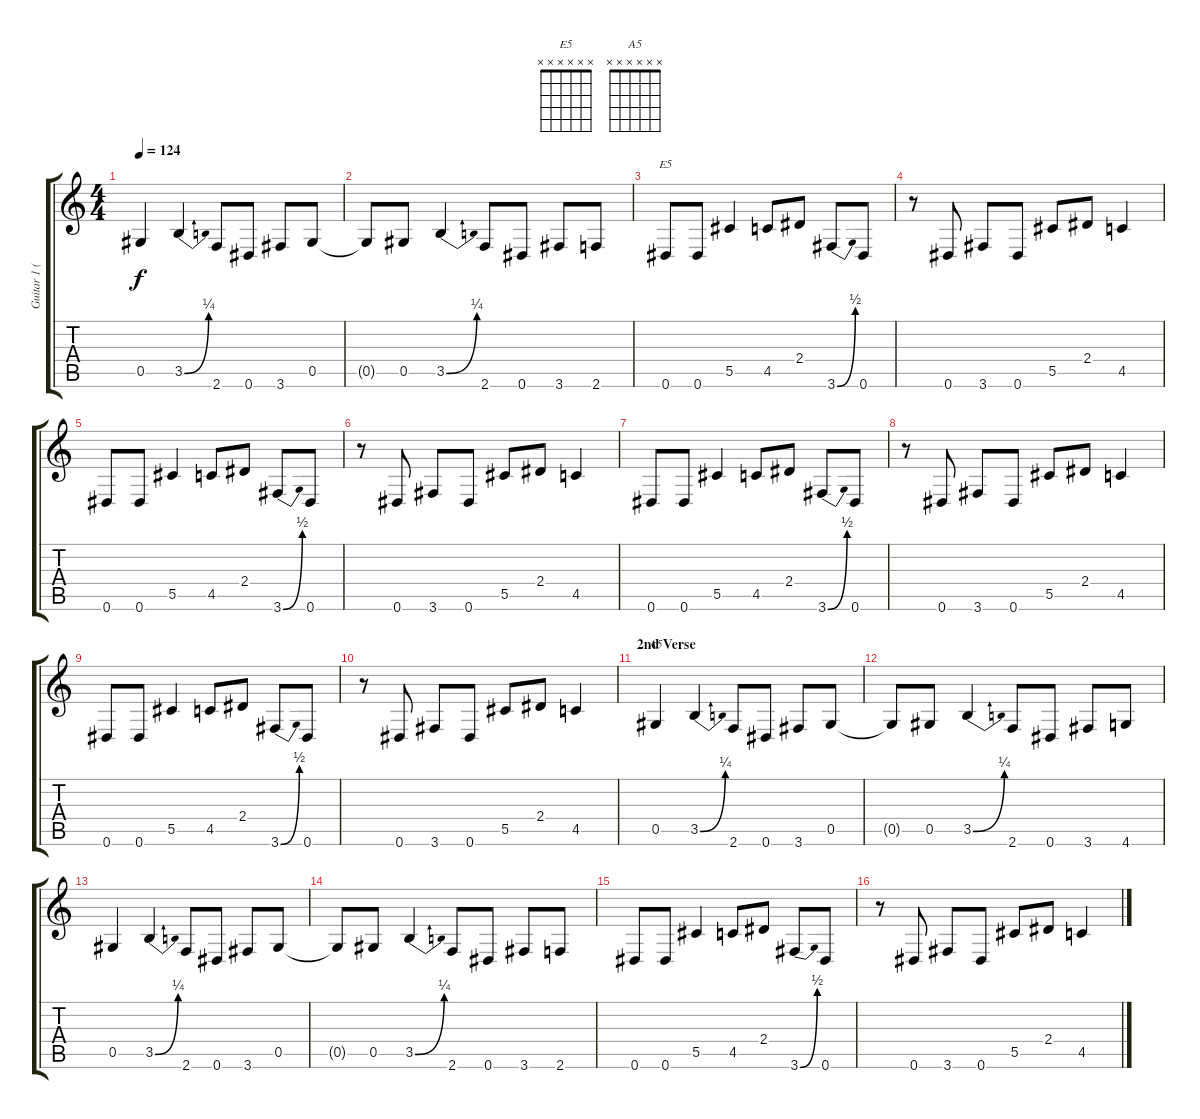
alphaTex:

\track ("Guitar 1 (Slash)" "Guitar 1 (") {instrument overdrivenguitar}
\staff {score tabs}
\tuning (Eb4 Bb3 Gb3 Db3 Ab2 Eb2) {hide}
\chord ("E5" x x x x x x) {firstfret 0}
\chord ("A5" x x x x x x) {firstfret 0}
\ts (4 4)
\tempo 124
\clef g2
\ks c
0.5.4{dy f} 3.5{be (bend 0 0 60 1)}.4 2.6.8 0.6.8 3.6.8 0.5.8 |
0.5{t}.8 0.5.8 3.5{be (bend 0 0 60 1)}.4 2.6.8 0.6.8 3.6.8 2.6.8 |
0.6.8{ch "E5"} 0.6.8 5.5.4 4.5.8 2.4.8 3.6{be (bend 0 0 60 2)}.8 0.6.8 |
r.8 0.6.8 3.6.8 0.6.8 5.5.8 2.4.8 4.5.4 |
0.6.8 0.6.8 5.5.4 4.5.8 2.4.8 3.6{be (bend 0 0 60 2)}.8 0.6.8 |
r.8 0.6.8 3.6.8 0.6.8 5.5.8 2.4.8 4.5.4 |
0.6.8 0.6.8 5.5.4 4.5.8 2.4.8 3.6{be (bend 0 0 60 2)}.8 0.6.8 |
r.8 0.6.8 3.6.8 0.6.8 5.5.8 2.4.8 4.5.4 |
0.6.8 0.6.8 5.5.4 4.5.8 2.4.8 3.6{be (bend 0 0 60 2)}.8 0.6.8 |
r.8 0.6.8 3.6.8 0.6.8 5.5.8 2.4.8 4.5.4 |
\section ("" "2nd Verse")
0.5.4{ch "A5"} 3.5{be (bend 0 0 60 1)}.4 2.6.8 0.6.8 3.6.8 0.5.8 |
0.5{t}.8 0.5.8 3.5{be (bend 0 0 60 1)}.4 2.6.8 0.6.8 3.6.8 4.6.8 |
0.5.4 3.5{be (bend 0 0 60 1)}.4 2.6.8 0.6.8 3.6.8 0.5.8 |
0.5{t}.8 0.5.8 3.5{be (bend 0 0 60 1)}.4 2.6.8 0.6.8 3.6.8 2.6.8 |
0.6.8 0.6.8 5.5.4 4.5.8 2.4.8 3.6{be (bend 0 0 60 2)}.8 0.6.8 |
r.8 0.6.8 3.6.8 0.6.8 5.5.8 2.4.8 4.5.4
